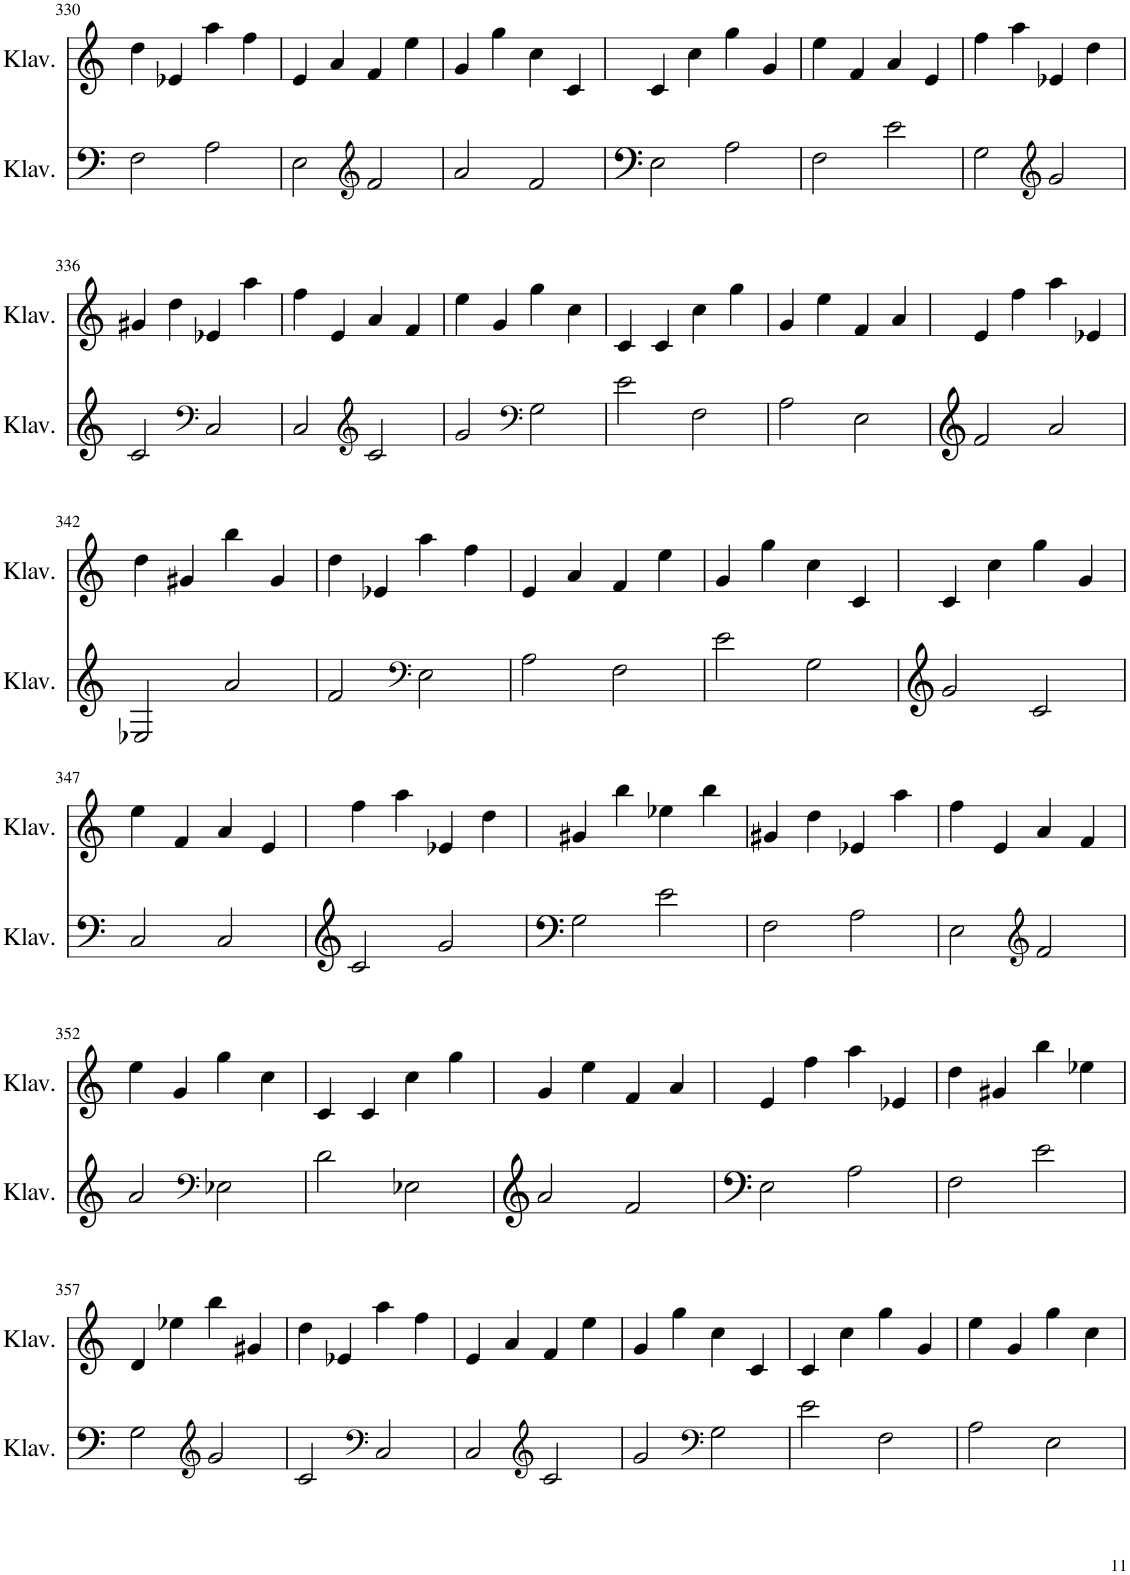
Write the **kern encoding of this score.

**kern	**kern
*part2	*part1
*staff2	*staff1
*I"Klavier	*I"Klavier
*I'Klav.	*I'Klav.
!!LO:PB:g=z
*clefF4	*clefG2
*k[]	*k[]
*M4/4	*M4/4
=330	=330
2F\	4dd\
.	4e-X/
2A\	4aa\
.	4ff\
=331	=331
2E\	4e/
.	4a/
*clefG2	*
2f/	4f/
.	4ee\
=332	=332
2a/	4g/
.	4gg\
2f/	4cc\
.	4c/
=333	=333
2E\	4c/
.	4cc\
2A\	4gg\
.	4g/
=334	=334
2F\	4ee\
.	4f/
2e\	4a/
.	4e/
=335	=335
2G\	4ff\
.	4aa\
*clefG2	*
2g/	4e-X/
.	4dd\
!!LO:LB:g=z
=336	=336
2c/	4g#X/
.	4dd\
*clefF4	*
2C/	4e-X/
.	4aa\
=337	=337
2C/	4ff\
.	4e/
*clefG2	*
2c/	4a/
.	4f/
=338	=338
2g/	4ee\
.	4g/
*clefF4	*
2G\	4gg\
.	4cc\
=339	=339
2e\	4c/
.	4c/
2F\	4cc\
.	4gg\
=340	=340
2A\	4g/
.	4ee\
2E\	4f/
.	4a/
=341	=341
2f/	4e/
.	4ff\
2a/	4aa\
.	4e-X/
!!LO:LB:g=z
=342	=342
2E-X/	4dd\
.	4g#X/
2a/	4bb\
.	4g#/
=343	=343
2f/	4dd\
.	4e-X/
*clefF4	*
2E\	4aa\
.	4ff\
=344	=344
2A\	4e/
.	4a/
2F\	4f/
.	4ee\
=345	=345
2e\	4g/
.	4gg\
2G\	4cc\
.	4c/
=346	=346
2g/	4c/
.	4cc\
2c/	4gg\
.	4g/
!!LO:LB:g=z
=347	=347
2C/	4ee\
.	4f/
2C/	4a/
.	4e/
=348	=348
2c/	4ff\
.	4aa\
2g/	4e-X/
.	4dd\
=349	=349
2G\	4g#X/
.	4bb\
2e\	4ee-X\
.	4bb\
=350	=350
2F\	4g#X/
.	4dd\
2A\	4e-X/
.	4aa\
=351	=351
2E\	4ff\
.	4e/
*clefG2	*
2f/	4a/
.	4f/
!!LO:LB:g=z
=352	=352
2a/	4ee\
.	4g/
*clefF4	*
2E-X\	4gg\
.	4cc\
=353	=353
2d\	4c/
.	4c/
2E-X\	4cc\
.	4gg\
=354	=354
2a/	4g/
.	4ee\
2f/	4f/
.	4a/
=355	=355
2E\	4e/
.	4ff\
2A\	4aa\
.	4e-X/
=356	=356
2F\	4dd\
.	4g#X/
2e\	4bb\
.	4ee-X\
!!LO:LB:g=z
=357	=357
2G\	4d/
.	4ee-X\
*clefG2	*
2g/	4bb\
.	4g#X/
=358	=358
2c/	4dd\
.	4e-X/
*clefF4	*
2C/	4aa\
.	4ff\
=359	=359
2C/	4e/
.	4a/
*clefG2	*
2c/	4f/
.	4ee\
=360	=360
2g/	4g/
.	4gg\
*clefF4	*
2G\	4cc\
.	4c/
=361	=361
2e\	4c/
.	4cc\
2F\	4gg\
.	4g/
=362	=362
2A\	4ee\
.	4g/
2E\	4gg\
.	4cc\
=	=
*-	*-
